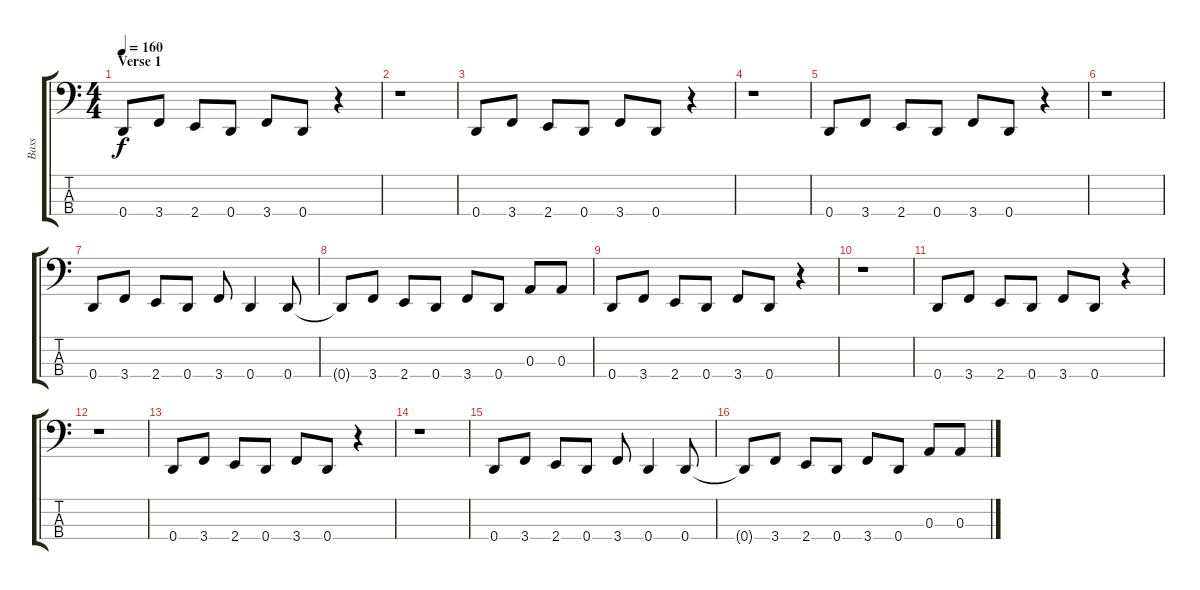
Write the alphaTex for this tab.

\track ("Bass" "Bass") {instrument electricbasspick}
\staff {score tabs}
\tuning (G2 D2 A1 D1) {hide}
\ts (4 4)
\section ("" "Verse 1")
\tempo 160
\clef f4
\ks c
0.4.8{dy f} 3.4.8 2.4.8 0.4.8 3.4.8 0.4.8 r.4 |
r.1 |
0.4.8 3.4.8 2.4.8 0.4.8 3.4.8 0.4.8 r.4 |
r.1 |
0.4.8 3.4.8 2.4.8 0.4.8 3.4.8 0.4.8 r.4 |
r.1 |
0.4.8 3.4.8 2.4.8 0.4.8 3.4.8 0.4.4 0.4.8 |
0.4{t}.8 3.4.8 2.4.8 0.4.8 3.4.8 0.4.8 0.3.8 0.3.8 |
0.4.8 3.4.8 2.4.8 0.4.8 3.4.8 0.4.8 r.4 |
r.1 |
0.4.8 3.4.8 2.4.8 0.4.8 3.4.8 0.4.8 r.4 |
r.1 |
0.4.8 3.4.8 2.4.8 0.4.8 3.4.8 0.4.8 r.4 |
r.1 |
0.4.8 3.4.8 2.4.8 0.4.8 3.4.8 0.4.4 0.4.8 |
0.4{t}.8 3.4.8 2.4.8 0.4.8 3.4.8 0.4.8 0.3.8 0.3.8
